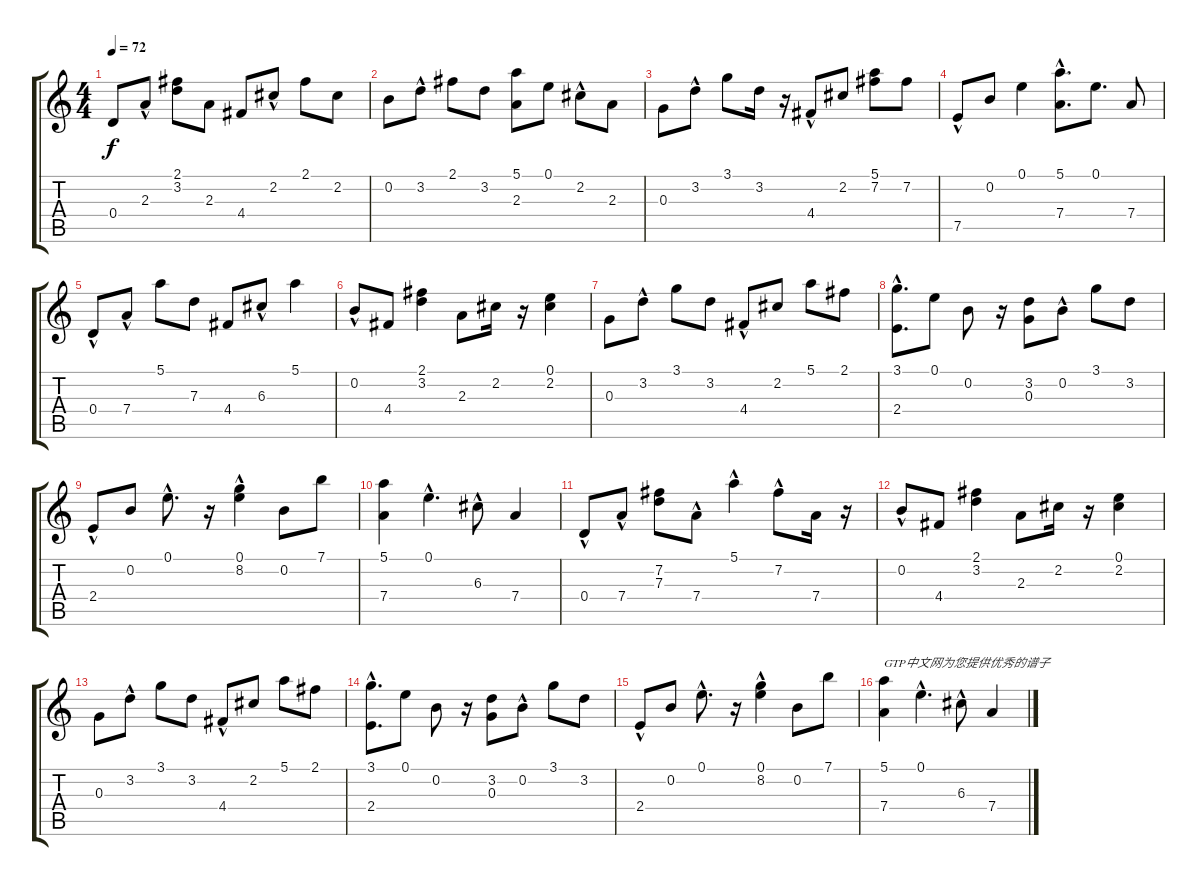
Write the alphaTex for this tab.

\track "" {instrument acousticguitarsteel}
\staff {score tabs}
\tuning (E4 B3 G3 D3 A2 E2) {hide}
\ts (4 4)
\tempo 72
\clef g2
\ks c
0.4.8{dy f instrument acousticguitarsteel} 2.3{hac}.8 (2.1 3.2).8 2.3.8 4.4.8 2.2{hac}.8 2.1.8 2.2.8 |
0.2.8 3.2{hac}.8 2.1.8 3.2.8 (5.1 2.3).8 0.1.8 2.2{hac}.8 2.3.8 |
0.3.8 3.2{hac}.8 3.1.8 3.2.16 r.16 4.4{hac}.8 2.2.8 (5.1 7.2).8 7.2.8 |
7.5{hac}.8 0.2.8 0.1.4 (5.1{hac} 7.4).8{d} 0.1.8{d} 7.4.8 |
0.4{hac}.8 7.4{hac}.8 5.1.8 7.3.8 4.4.8 6.3{hac}.8 5.1.4 |
0.2{hac}.8 4.4.8 (2.1 3.2).4 2.3.8 2.2.16 r.16 (0.1 2.2).4 |
0.3.8 3.2{hac}.8 3.1.8 3.2.8 4.4{hac}.8 2.2.8 5.1.8 2.1.8 |
(3.1 2.4{hac}).8{d} 0.1.8 0.2.8 r.16 (3.2 0.3).8 0.2{hac}.8 3.1.8 3.2.8 |
2.4{hac}.8 0.2.8 0.1{hac}.8{d} r.16 (0.1{hac} 8.2).4 0.2.8 7.1.8 |
(5.1 7.4).4 0.1{hac}.4{d} 6.3{hac}.8 7.4.4 |
0.4{hac}.8 7.4{hac}.8 (7.2 7.3).8 7.4{hac}.8 5.1{hac}.4 7.2{hac}.8 7.4.16 r.16 |
0.2{hac}.8 4.4.8 (2.1 3.2).4 2.3.8 2.2.16 r.16 (0.1 2.2).4 |
0.3.8 3.2{hac}.8 3.1.8 3.2.8 4.4{hac}.8 2.2.8 5.1.8 2.1.8 |
(3.1 2.4{hac}).8{d} 0.1.8 0.2.8 r.16 (3.2 0.3).8 0.2{hac}.8 3.1.8 3.2.8 |
2.4{hac}.8 0.2.8 0.1{hac}.8{d} r.16 (0.1{hac} 8.2).4 0.2.8 7.1.8 |
(5.1 7.4).4{txt "GTP中文网为您提供优秀的谱子"} 0.1{hac}.4{d} 6.3{hac}.8 7.4.4
